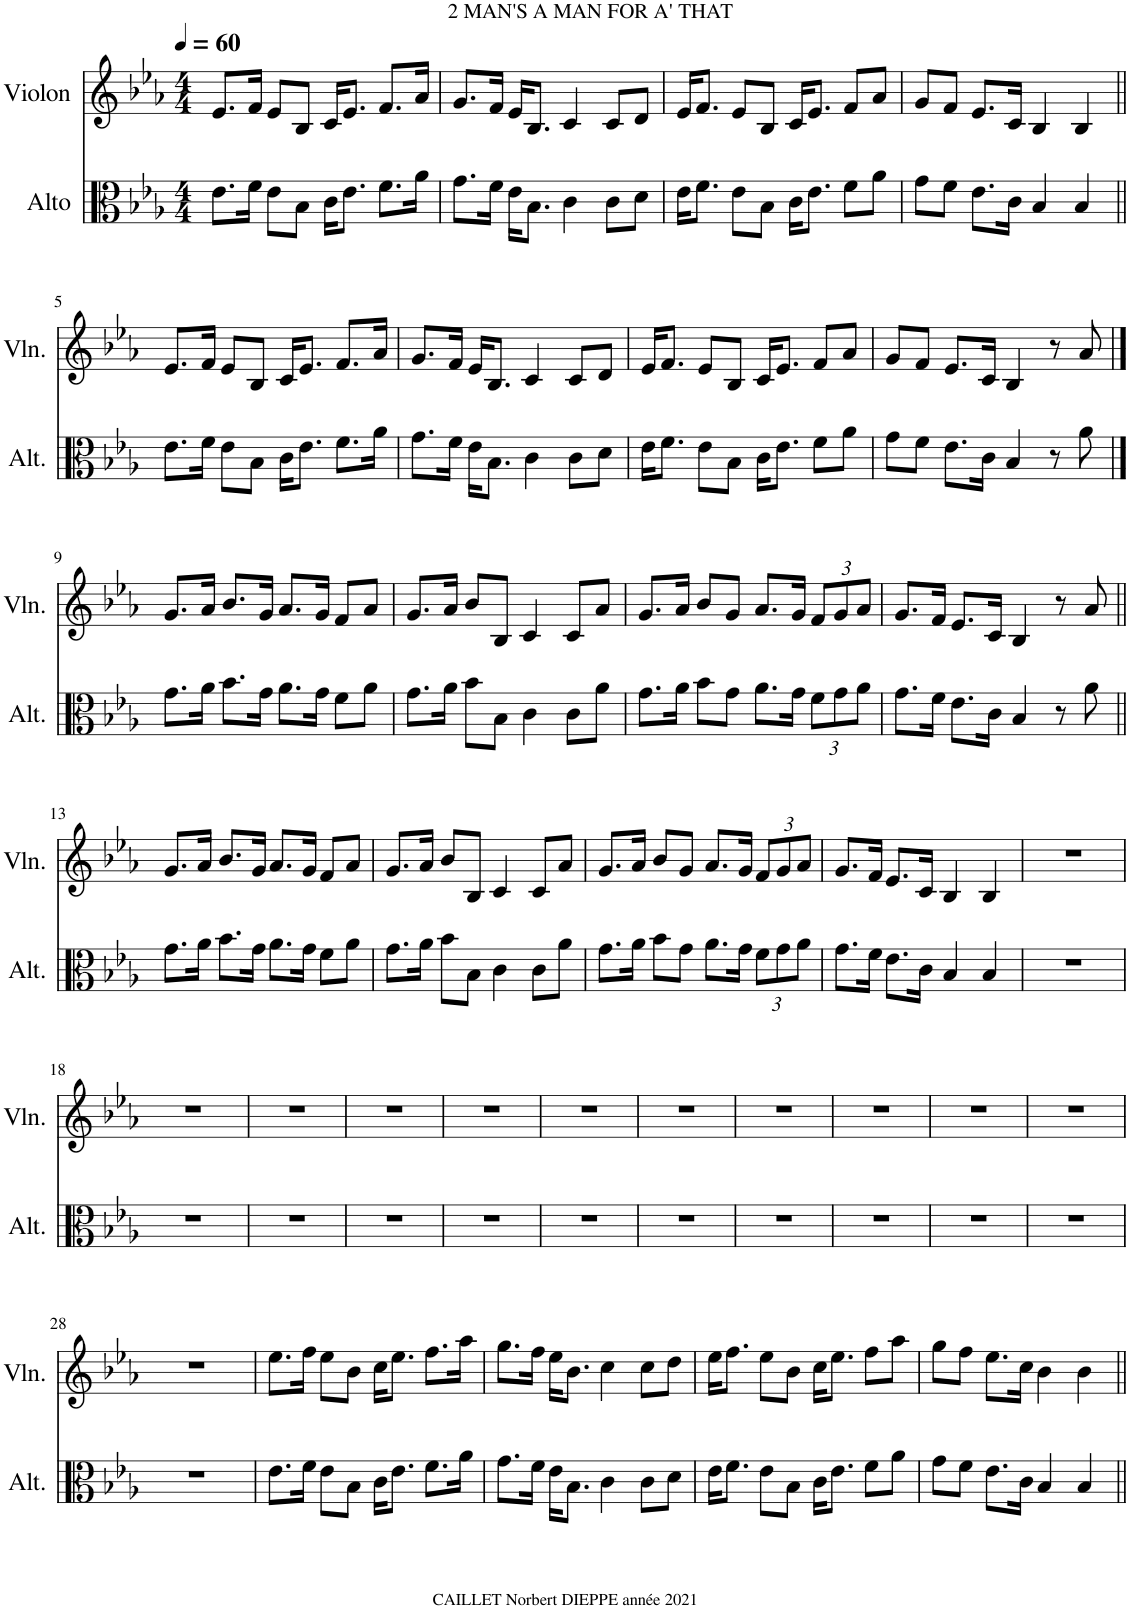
**kern	**kern
*part2	*part1
*staff2	*staff1
*I"Alto	*I"Violon
*I'Alt.	*I'Vln.
*clefC3	*clefG2
*k[b-e-a-]	*k[b-e-a-]
*M4/4	*M4/4
*MM60	*MM60
=1	=1
8.e-\L	8.e-/L
16f\Jk	16f/Jk
8e-\L	8e-/L
8B-\J	8B-/J
16c\KL	16c/KL
8.e-\J	8.e-/J
8.f\L	8.f/L
16a-\Jk	16a-/Jk
=2	=2
!	!LO:TX:a:t=2 MAN'S A MAN FOR A' THAT
8.g\L	8.g/L
16f\Jk	16f/Jk
16e-\KL	16e-/KL
8.B-\J	8.B-/J
4c\	4c/
8c\L	8c/L
8d\J	8d/J
=3	=3
16e-\KL	16e-/KL
8.f\J	8.f/J
8e-\L	8e-/L
8B-\J	8B-/J
16c\KL	16c/KL
8.e-\J	8.e-/J
8f\L	8f/L
8a-\J	8a-/J
=4	=4
8g\L	8g/L
8f\J	8f/J
8.e-\L	8.e-/L
16c\Jk	16c/Jk
4B-/	4B-/
4B-/	4B-/
!!LO:LB:g=z
=5||	=5||
8.e-\L	8.e-/L
16f\Jk	16f/Jk
8e-\L	8e-/L
8B-\J	8B-/J
16c\KL	16c/KL
8.e-\J	8.e-/J
8.f\L	8.f/L
16a-\Jk	16a-/Jk
=6	=6
8.g\L	8.g/L
16f\Jk	16f/Jk
16e-\KL	16e-/KL
8.B-\J	8.B-/J
4c\	4c/
8c\L	8c/L
8d\J	8d/J
=7	=7
16e-\KL	16e-/KL
8.f\J	8.f/J
8e-\L	8e-/L
8B-\J	8B-/J
16c\KL	16c/KL
8.e-\J	8.e-/J
8f\L	8f/L
8a-\J	8a-/J
=8	=8
8g\L	8g/L
8f\J	8f/J
8.e-\L	8.e-/L
16c\Jk	16c/Jk
4B-/	4B-/
8r	8r
8a-\	8a-/
!!LO:LB:g=z
==9	==9
8.g\L	8.g/L
16a-\Jk	16a-/Jk
8.b-\L	8.b-/L
16g\Jk	16g/Jk
8.a-\L	8.a-/L
16g\Jk	16g/Jk
8f\L	8f/L
8a-\J	8a-/J
=10	=10
8.g\L	8.g/L
16a-\Jk	16a-/Jk
8b-\L	8b-/L
8B-\J	8B-/J
4c\	4c/
8c\L	8c/L
8a-\J	8a-/J
=11	=11
8.g\L	8.g/L
16a-\Jk	16a-/Jk
8b-\L	8b-/L
8g\J	8g/J
8.a-\L	8.a-/L
16g\Jk	16g/Jk
*Xbrackettup	*Xbrackettup
12f\L	12f/L
12g\	12g/
12a-\J	12a-/J
=12	=12
8.g\L	8.g/L
16f\Jk	16f/Jk
8.e-\L	8.e-/L
16c\Jk	16c/Jk
4B-/	4B-/
8r	8r
8a-\	8a-/
!!LO:LB:g=z
=13||	=13||
8.g\L	8.g/L
16a-\Jk	16a-/Jk
8.b-\L	8.b-/L
16g\Jk	16g/Jk
8.a-\L	8.a-/L
16g\Jk	16g/Jk
8f\L	8f/L
8a-\J	8a-/J
=14	=14
8.g\L	8.g/L
16a-\Jk	16a-/Jk
8b-\L	8b-/L
8B-\J	8B-/J
4c\	4c/
8c\L	8c/L
8a-\J	8a-/J
=15	=15
8.g\L	8.g/L
16a-\Jk	16a-/Jk
8b-\L	8b-/L
8g\J	8g/J
8.a-\L	8.a-/L
16g\Jk	16g/Jk
12f\L	12f/L
12g\	12g/
12a-\J	12a-/J
=16	=16
8.g\L	8.g/L
16f\Jk	16f/Jk
8.e-\L	8.e-/L
16c\Jk	16c/Jk
4B-/	4B-/
4B-/	4B-/
=17	=17
1r	1r
!!LO:LB:g=z
=18	=18
1r	1r
=19	=19
1r	1r
=20	=20
1r	1r
=21	=21
1r	1r
=22	=22
1r	1r
=23	=23
1r	1r
=24	=24
1r	1r
=25	=25
1r	1r
=26	=26
1r	1r
=27	=27
1r	1r
!!LO:LB:g=z
=28	=28
1r	1r
=29	=29
8.e-\L	8.ee-\L
16f\Jk	16ff\Jk
8e-\L	8ee-\L
8B-\J	8b-\J
16c\KL	16cc\KL
8.e-\J	8.ee-\J
8.f\L	8.ff\L
16a-\Jk	16aa-\Jk
=30	=30
8.g\L	8.gg\L
16f\Jk	16ff\Jk
16e-\KL	16ee-\KL
8.B-\J	8.b-\J
4c\	4cc\
8c\L	8cc\L
8d\J	8dd\J
=31	=31
16e-\KL	16ee-\KL
8.f\J	8.ff\J
8e-\L	8ee-\L
8B-\J	8b-\J
16c\KL	16cc\KL
8.e-\J	8.ee-\J
8f\L	8ff\L
8a-\J	8aa-\J
=32	=32
8g\L	8gg\L
8f\J	8ff\J
8.e-\L	8.ee-\L
16c\Jk	16cc\Jk
4B-/	4b-\
4B-/	4b-\
=||	=||
*-	*-
